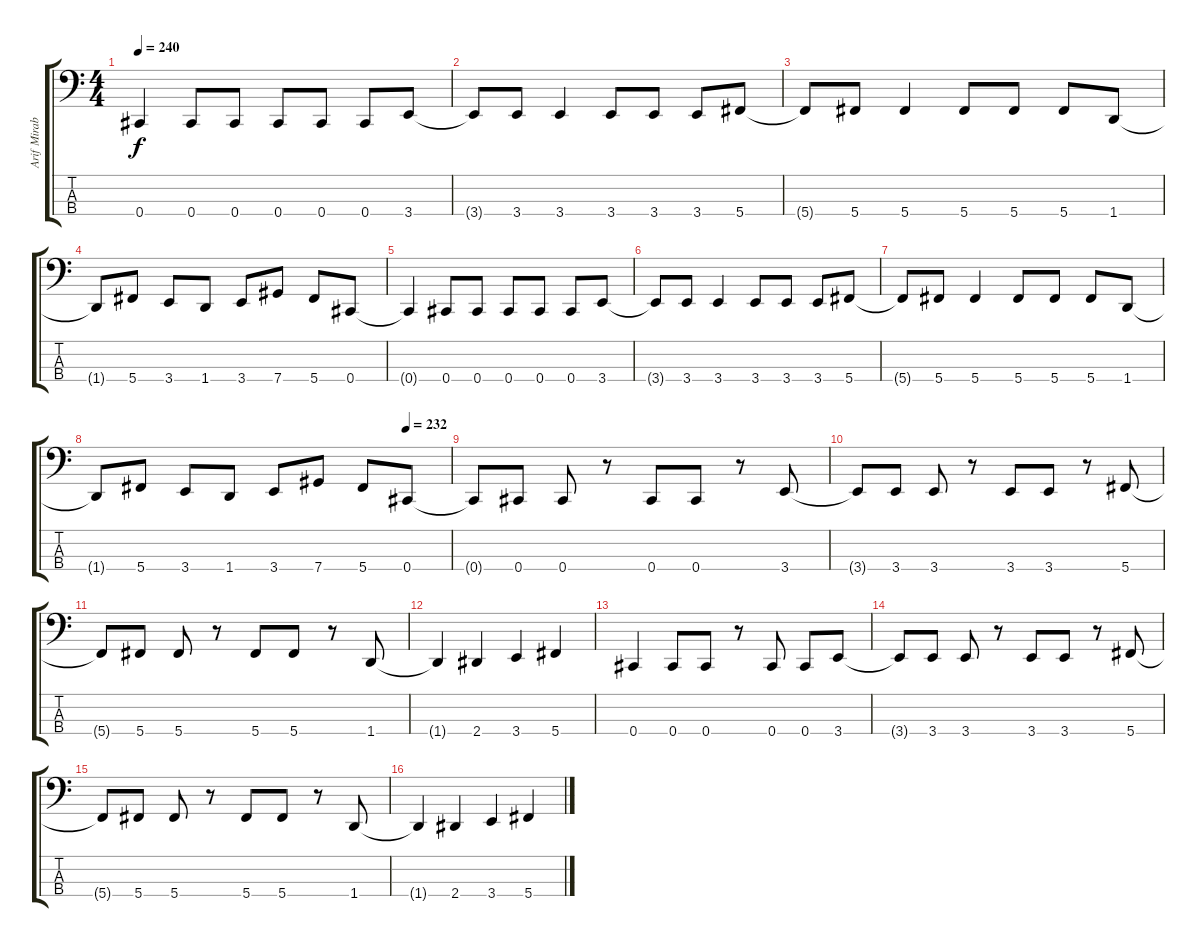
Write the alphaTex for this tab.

\track ("Arif Mirabdolbaghi" "Arif Mirab") {instrument electricbassfinger}
\staff {score tabs}
\tuning (Gb2 Db2 Ab1 Db1) {hide}
\ts (4 4)
\tempo 240
\clef f4
\ks c
0.4.4{dy f} 0.4.8 0.4.8 0.4.8 0.4.8 0.4.8 3.4.8 |
3.4{t}.8 3.4.8 3.4.4 3.4.8 3.4.8 3.4.8 5.4.8 |
5.4{t}.8 5.4.8 5.4.4 5.4.8 5.4.8 5.4.8 1.4.8 |
1.4{t}.8 5.4.8 3.4.8 1.4.8 3.4.8 7.4.8 5.4.8 0.4.8 |
0.4{t}.4 0.4.8 0.4.8 0.4.8 0.4.8 0.4.8 3.4.8 |
3.4{t}.8 3.4.8 3.4.4 3.4.8 3.4.8 3.4.8 5.4.8 |
5.4{t}.8 5.4.8 5.4.4 5.4.8 5.4.8 5.4.8 1.4.8 |
\tempo (232 0.875)
1.4{t}.8 5.4.8 3.4.8 1.4.8 3.4.8 7.4.8 5.4.8 0.4.8 |
0.4{t}.8 0.4.8 0.4.8 r.8 0.4.8 0.4.8 r.8 3.4.8 |
3.4{t}.8 3.4.8 3.4.8 r.8 3.4.8 3.4.8 r.8 5.4.8 |
5.4{t}.8 5.4.8 5.4.8 r.8 5.4.8 5.4.8 r.8 1.4.8 |
1.4{t}.4 2.4.4 3.4.4 5.4.4 |
0.4.4 0.4.8 0.4.8 r.8 0.4.8 0.4.8 3.4.8 |
3.4{t}.8 3.4.8 3.4.8 r.8 3.4.8 3.4.8 r.8 5.4.8 |
5.4{t}.8 5.4.8 5.4.8 r.8 5.4.8 5.4.8 r.8 1.4.8 |
1.4{t}.4 2.4.4 3.4.4 5.4.4
